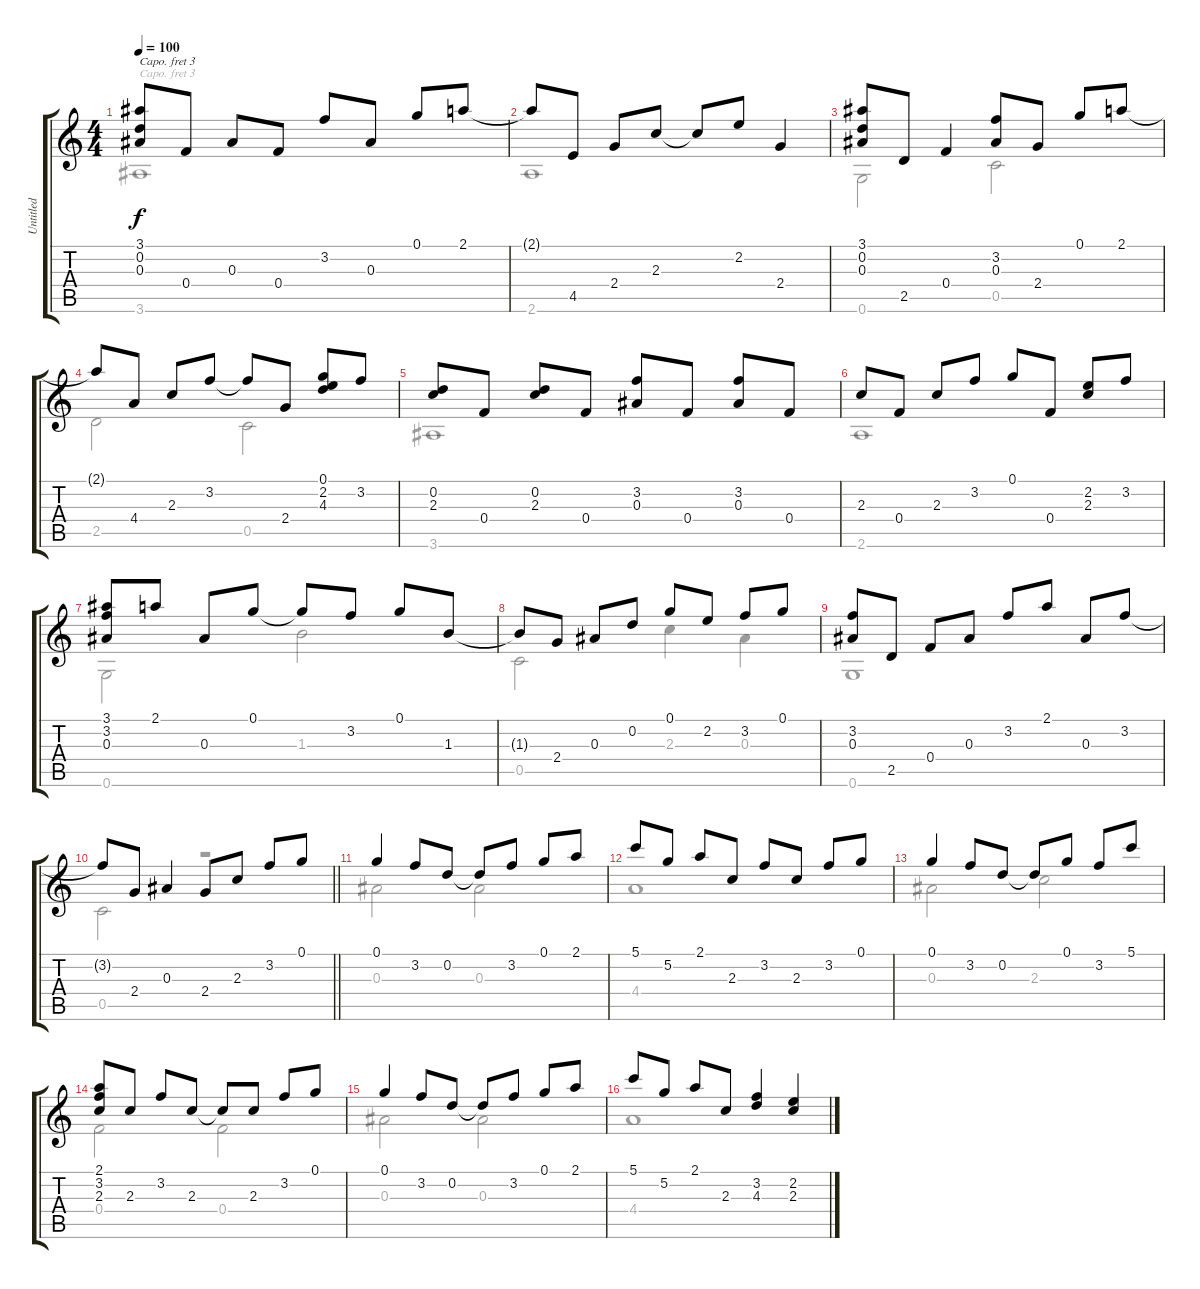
\track ("Untitled" "Untitled") {instrument acousticguitarsteel}
\staff {score tabs}
\capo 3
\tuning (E4 B3 G3 D3 A2 E2) {hide}
\voice
\ts (4 4)
\tempo 100
\clef g2
\ks c
(3.1 0.2 0.3).8{dy f} 0.4.8 0.3.8 0.4.8 3.2.8 0.3.8 0.1.8 2.1.8 |
2.1{t}.8 4.5.8 2.4.8 2.3.8 2.3{t}.8 2.2.8 2.4.4 |
(3.1 0.2 0.3).8 2.5.8 0.4.4 (3.2 0.3).8 2.4.8 0.1.8 2.1.8 |
2.1{t}.8 4.4.8 2.3.8 3.2.8 3.2{t}.8 2.4.8 (0.1 2.2 4.3).8 3.2.8 |
(0.2 2.3).8 0.4.8 (0.2 2.3).8 0.4.8 (3.2 0.3).8 0.4.8 (3.2 0.3).8 0.4.8 |
2.3.8 0.4.8 2.3.8 3.2.8 0.1.8 0.4.8 (2.2 2.3).8 3.2.8 |
(3.1 3.2 0.3).8 2.1.8 0.3.8 0.1.8 0.1{t}.8 3.2.8 0.1.8 1.3.8 |
1.3{t}.8 2.4.8 0.3.8 0.2.8 0.1.8 2.2.8 3.2.8 0.1.8 |
(3.2 0.3).8 2.5.8 0.4.8 0.3.8 3.2.8 2.1.8 0.3.8 3.2.8 |
\barLineRight lightlight
3.2{t}.8 2.4.8 0.3.4 2.4.8 2.3.8 3.2.8 0.1.8 |
\section ("" " ")
0.1.4 3.2.8 0.2.8 0.2{t}.8 3.2.8 0.1.8 2.1.8 |
5.1.8 5.2.8 2.1.8 2.3.8 3.2.8 2.3.8 3.2.8 0.1.8 |
0.1.4 3.2.8 0.2.8 0.2{t}.8 0.1.8 3.2.8 5.1.8 |
(2.1 3.2 2.3).8 2.3.8 3.2.8 2.3.8 2.3{t}.8 2.3.8 3.2.8 0.1.8 |
0.1.4 3.2.8 0.2.8 0.2{t}.8 3.2.8 0.1.8 2.1.8 |
5.1.8 5.2.8 2.1.8 2.3.8 (3.2 4.3).4 (2.2 2.3).4
\voice
\clef g2
\ottava regular
\simile none
\ks c
3.6.1{dy f} |
2.6.1 |
0.6.2 0.5.2 |
2.5.2 0.5.2 |
3.6.1 |
2.6.1 |
0.6.2 1.3.2 |
0.5.2 2.3.4 0.3.4 |
0.6.1 |
\barLineRight lightlight
0.5.2 r.2 |
0.3.2 0.3.2 |
4.4.1 |
0.3.2 2.3.2 |
0.4.2 0.4.2 |
0.3.2 0.3.2 |
4.4.1
